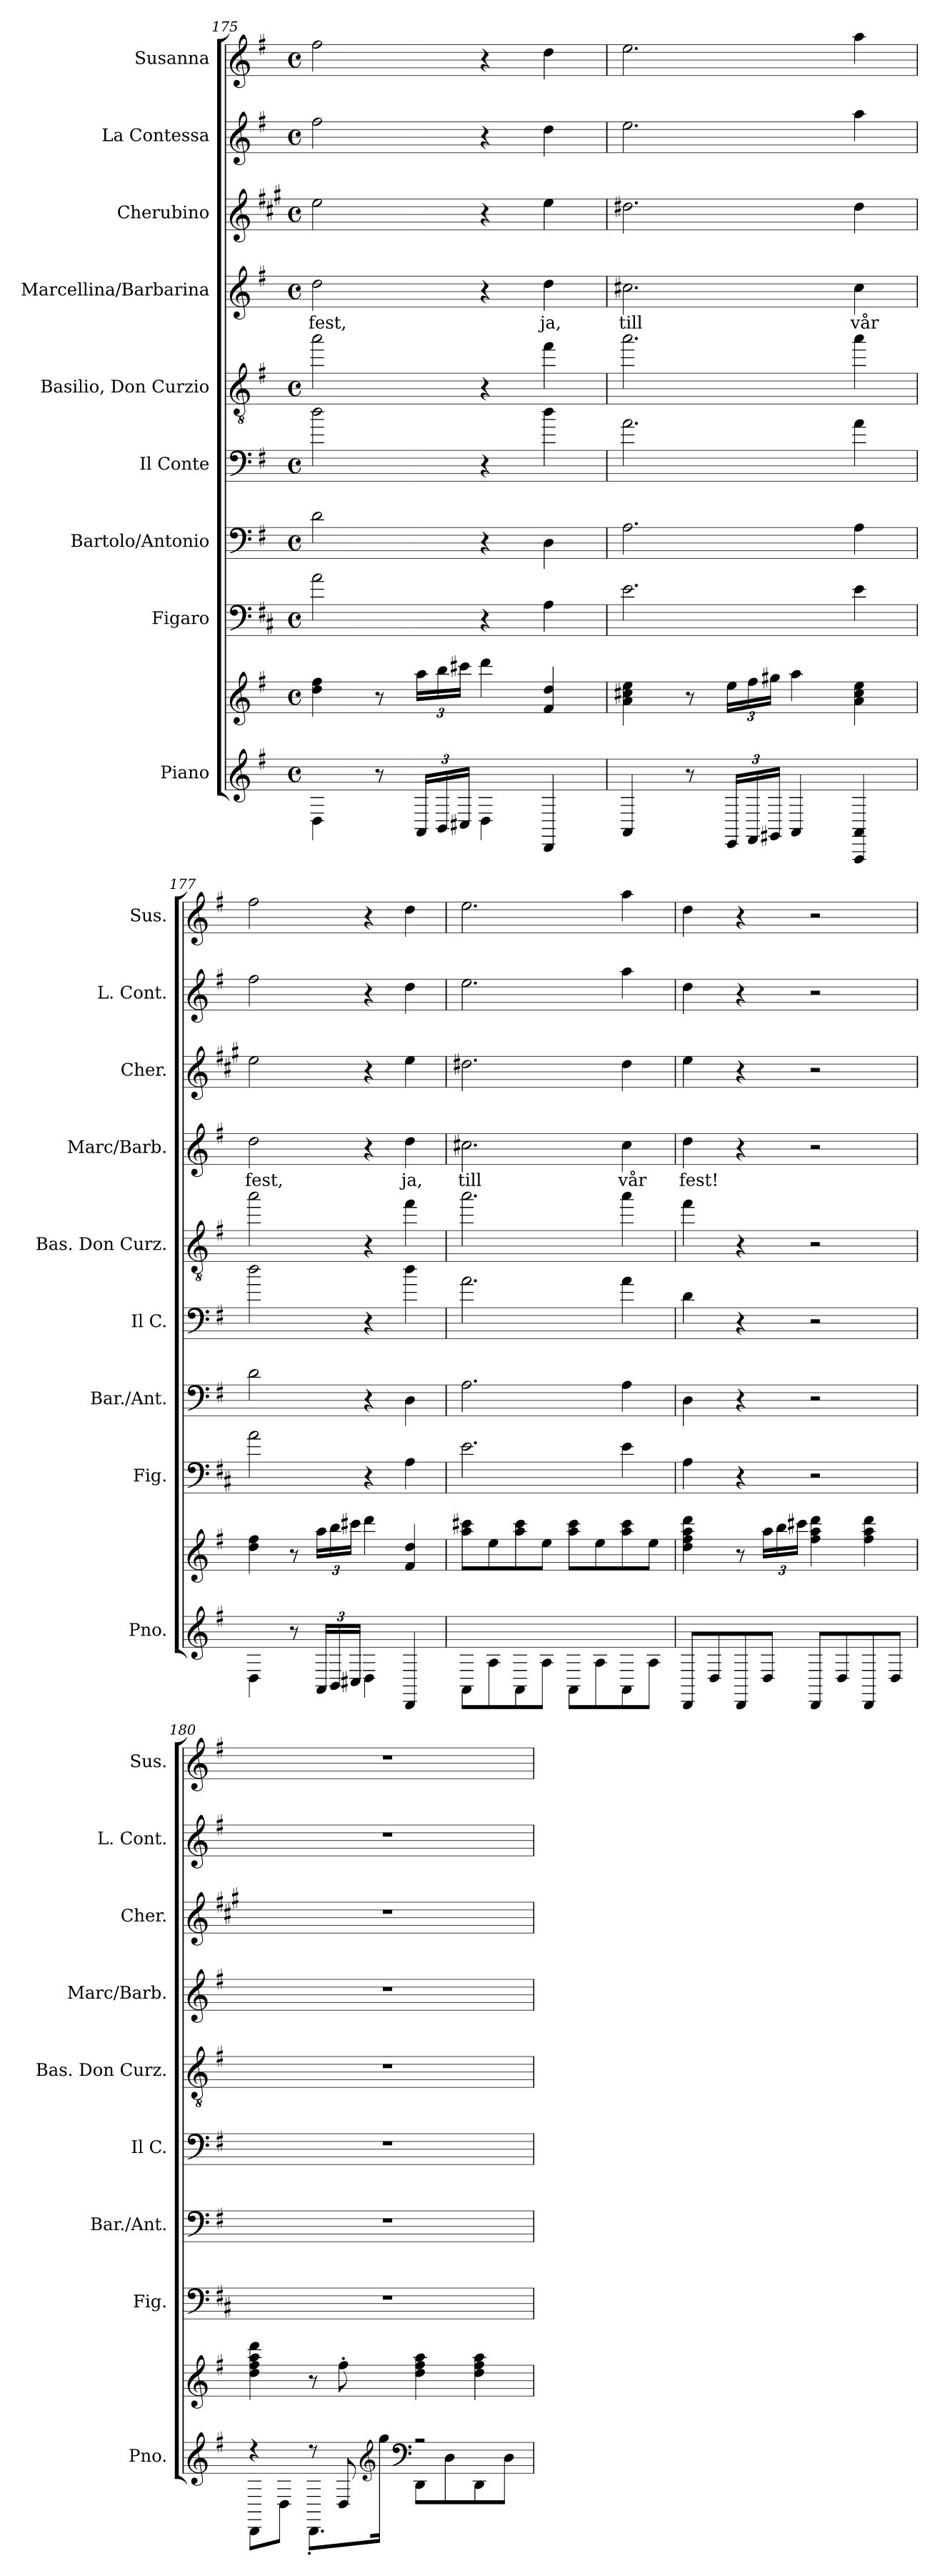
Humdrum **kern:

**kern	**kern	**kern	**kern	**kern	**kern	**kern	**text	**kern	**kern	**kern
*part9	*part9	*part8	*part7	*part6	*part5	*part4	*part4	*part3	*part2	*part1
*staff10	*staff9	*staff8	*staff7	*staff6	*staff5	*staff4	*staff4	*staff3	*staff2	*staff1
*I"Piano	*	*I"Figaro	*I"Bartolo/Antonio	*I"Il Conte	*I"Basilio, Don Curzio	*I"Marcellina/Barbarina	*	*I"Cherubino	*I"La Contessa	*I"Susanna
*I'Pno.	*	*I'Fig.	*I'Bar./Ant.	*I'Il C.	*I'Bas. Don Curz.	*I'Marc/Barb.	*	*I'Cher.	*I'L. Cont.	*I'Sus.
*clefG2	*clefG2	*clefF4	*clefF4	*clefF4	*clefGv2	*clefG2	*	*clefG2	*clefG2	*clefG2
*	*	*ITrd4c7	*	*ITrd8c14	*ITrd8c14	*	*	*ITrd1c2	*	*
*k[f#]	*k[f#]	*k[f#]	*k[f#]	*k[f#]	*k[f#]	*k[f#]	*	*k[f#]	*k[f#]	*k[f#]
*M4/4	*M4/4	*M4/4	*M4/4	*M4/4	*M4/4	*M4/4	*	*M4/4	*M4/4	*M4/4
*met(c)	*met(c)	*met(c)	*met(c)	*met(c)	*met(c)	*met(c)	*	*met(c)	*met(c)	*met(c)
=175	=175	=175	=175	=175	=175	=175	=175	=175	=175	=175
!	!	!	!	!	!	!	!LO:LY:b	!	!	!
4D\	4dd\ 4ff#\	2d\	2d\	2d\	2a\	2dd\	fest,	2dd\	2ff#\	2ff#\
8r	8r	.	.	.	.	.	.	.	.	.
*Xbrackettup	*Xbrackettup	*	*	*	*	*	*	*	*	*
24AA/LL	24aa\LL	.	.	.	.	.	.	.	.	.
24BB/	24bb\	.	.	.	.	.	.	.	.	.
24C#X/JJ	24ccc#X\JJ	.	.	.	.	.	.	.	.	.
4D\	4ddd\	4r	4r	4r	4r	4r	.	4r	4r	4r
!	!	!	!	!	!	!	!LO:LY:b	!	!	!
4DD/	4f#/ 4dd/	4D\	4D\	4d\	4f#\	4dd\	ja,	4dd\	4dd\	4dd\
=176	=176	=176	=176	=176	=176	=176	=176	=176	=176	=176
!	!	!	!	!	!	!	!LO:LY:b	!	!	!
4AA/	4a\ 4cc#X\ 4ee\	2.A\	2.A\	2.A\	2.a\	2.cc#X\	till	2.cc#X\	2.ee\	2.ee\
8r	8r	.	.	.	.	.	.	.	.	.
24EE/LL	24ee\LL	.	.	.	.	.	.	.	.	.
24FF#/	24ff#\	.	.	.	.	.	.	.	.	.
24GG#X/JJ	24gg#X\JJ	.	.	.	.	.	.	.	.	.
4AA/	4aa\	.	.	.	.	.	.	.	.	.
!	!	!	!	!	!	!	!LO:LY:b	!	!	!
4AAA/ 4AA/	4a\ 4cc#\ 4ee\	4A\	4A\	4A\	4a\	4cc#\	vår	4cc#\	4aa\	4aa\
=177	=177	=177	=177	=177	=177	=177	=177	=177	=177	=177
!	!	!	!	!	!	!	!LO:LY:b	!	!	!
4D\	4dd\ 4ff#\	2d\	2d\	2d\	2a\	2dd\	fest,	2dd\	2ff#\	2ff#\
8r	8r	.	.	.	.	.	.	.	.	.
24AA/LL	24aa\LL	.	.	.	.	.	.	.	.	.
24BB/	24bb\	.	.	.	.	.	.	.	.	.
24C#X/JJ	24ccc#X\JJ	.	.	.	.	.	.	.	.	.
4D\	4ddd\	4r	4r	4r	4r	4r	.	4r	4r	4r
!	!	!	!	!	!	!	!LO:LY:b	!	!	!
4DD/	4f#/ 4dd/	4D\	4D\	4d\	4f#\	4dd\	ja,	4dd\	4dd\	4dd\
!!LO:PB:g=z
=178	=178	=178	=178	=178	=178	=178	=178	=178	=178	=178
!	!	!	!	!	!	!	!LO:LY:b	!	!	!
8AA\L	8aa\ 8ccc#X\L	2.A\	2.A\	2.A\	2.a\	2.cc#X\	till	2.cc#X\	2.ee\	2.ee\
8A\	8ee\	.	.	.	.	.	.	.	.	.
8AA\	8aa\ 8ccc#\	.	.	.	.	.	.	.	.	.
8A\J	8ee\J	.	.	.	.	.	.	.	.	.
8AA\L	8aa\ 8ccc#\L	.	.	.	.	.	.	.	.	.
8A\	8ee\	.	.	.	.	.	.	.	.	.
!	!	!	!	!	!	!	!LO:LY:b	!	!	!
8AA\	8aa\ 8ccc#\	4A\	4A\	4A\	4a\	4cc#\	vår	4cc#\	4aa\	4aa\
8A\J	8ee\J	.	.	.	.	.	.	.	.	.
=179	=179	=179	=179	=179	=179	=179	=179	=179	=179	=179
!	!	!	!	!	!	!	!LO:LY:b	!	!	!
8DD/L	4dd\ 4ff#\ 4aa\ 4ddd\	4D\	4D\	4D\	4f#\	4dd\	fest!	4dd\	4dd\	4dd\
8D/	.	.	.	.	.	.	.	.	.	.
8DD/	8r	4r	4r	4r	4r	4r	.	4r	4r	4r
8D/J	24aa\LL	.	.	.	.	.	.	.	.	.
.	24bb\	.	.	.	.	.	.	.	.	.
.	24ccc#X\JJ	.	.	.	.	.	.	.	.	.
8DD/L	4ff#\ 4aa\ 4ddd\	2r	2r	2r	2r	2r	.	2r	2r	2r
8D/	.	.	.	.	.	.	.	.	.	.
8DD/	4ff#\ 4aa\ 4ddd\	.	.	.	.	.	.	.	.	.
8D/J	.	.	.	.	.	.	.	.	.	.
=180	=180	=180	=180	=180	=180	=180	=180	=180	=180	=180
*^	*	*	*	*	*	*	*	*	*	*
4r	8DD\L	4dd\ 4ff#\ 4aa\ 4ddd\	1r	1r	1r	1r	1r	.	1r	1r	1r
.	8D\J	.	.	.	.	.	.	.	.	.	.
8r	8.DD'\L	8r	.	.	.	.	.	.	.	.	.
8D/	.	8ff#'\	.	.	.	.	.	.	.	.	.
*clefG2	*	*	*	*	*	*	*	*	*	*	*
.	16gg\Jk	.	.	.	.	.	.	.	.	.	.
*clefF4	*	*	*	*	*	*	*	*	*	*	*
2r	8DD\L	4dd\ 4ff#\ 4aa\	.	.	.	.	.	.	.	.	.
.	8D\	.	.	.	.	.	.	.	.	.	.
.	8DD\	4dd\ 4ff#\ 4aa\	.	.	.	.	.	.	.	.	.
.	8D\J	.	.	.	.	.	.	.	.	.	.
*v	*v	*	*	*	*	*	*	*	*	*	*
=	=	=	=	=	=	=	=	=	=	=
*-	*-	*-	*-	*-	*-	*-	*-	*-	*-	*-
